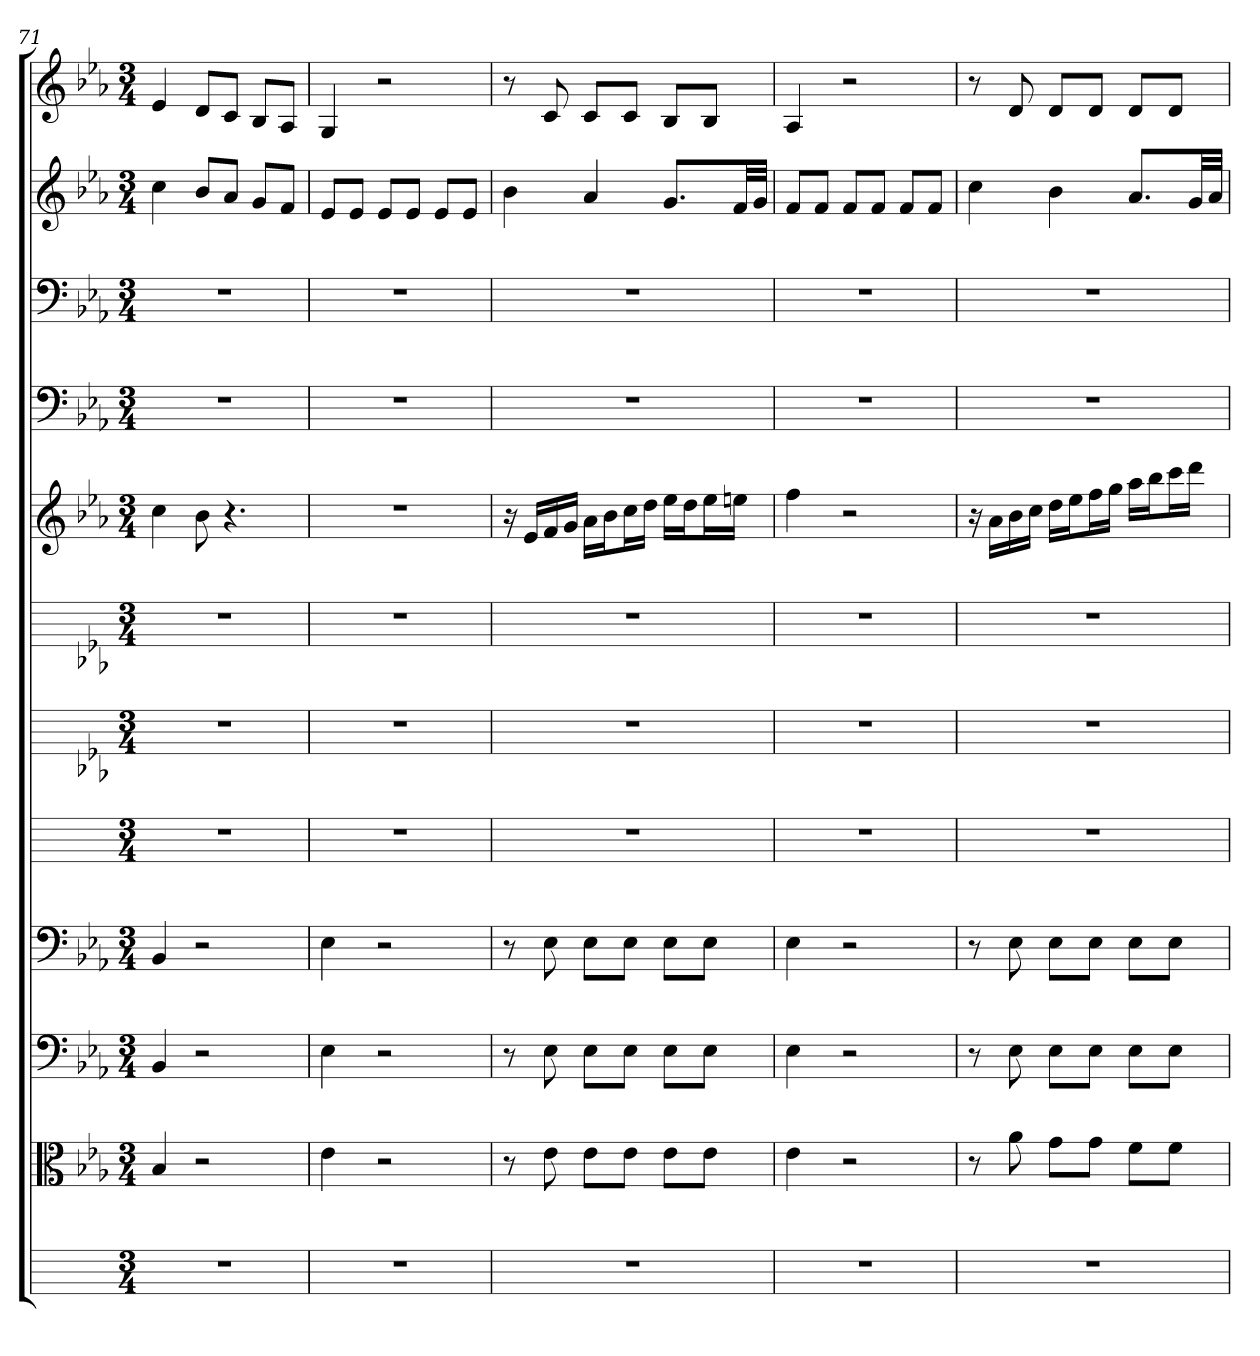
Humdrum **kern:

**kern	**kern	**kern	**kern	**kern	**kern	**kern	**kern	**kern	**kern	**kern	**kern
*part12	*part11	*part10	*part9	*part8	*part7	*part6	*part5	*part4	*part3	*part2	*part1
*staff12	*staff11	*staff10	*staff9	*staff8	*staff7	*staff6	*staff5	*staff4	*staff3	*staff2	*staff1
*	*clefC3	*clefF4	*clefF4	*	*	*	*	*clefF4	*clefF4	*	*
*k[]	*k[b-e-a-]	*k[b-e-a-]	*k[b-e-a-]	*k[]	*k[b-e-a-]	*k[b-e-a-]	*k[b-e-a-]	*k[b-e-a-]	*k[b-e-a-]	*k[b-e-a-]	*k[b-e-a-]
*M3/4	*M3/4	*M3/4	*M3/4	*M3/4	*M3/4	*M3/4	*M3/4	*M3/4	*M3/4	*M3/4	*M3/4
=71	=71	=71	=71	=71	=71	=71	=71	=71	=71	=71	=71
2.r	4B-	4BB-	4BB-	2.r	2.r	2.r	4cc	2.r	2.r	4cc	4e-
.	2r	2r	2r	.	.	.	8b-	.	.	8b-L	8dL
.	.	.	.	.	.	.	4.r	.	.	8a-J	8cJ
.	.	.	.	.	.	.	.	.	.	8gL	8B-L
.	.	.	.	.	.	.	.	.	.	8fJ	8A-J
=72	=72	=72	=72	=72	=72	=72	=72	=72	=72	=72	=72
2.r	4e-	4E-	4E-	2.r	2.r	2.r	2.r	2.r	2.r	8e-L	4G
.	.	.	.	.	.	.	.	.	.	8e-J	.
.	2r	2r	2r	.	.	.	.	.	.	8e-L	2r
.	.	.	.	.	.	.	.	.	.	8e-J	.
.	.	.	.	.	.	.	.	.	.	8e-L	.
.	.	.	.	.	.	.	.	.	.	8e-J	.
=73	=73	=73	=73	=73	=73	=73	=73	=73	=73	=73	=73
2.r	8r	8r	8r	2.r	2.r	2.r	16r	2.r	2.r	4b-	8r
.	.	.	.	.	.	.	16e-LL	.	.	.	.
.	8e-	8E-	8E-	.	.	.	16f	.	.	.	8c
.	.	.	.	.	.	.	16gJJ	.	.	.	.
.	8e-\L	8E-\L	8E-\L	.	.	.	16a-LL	.	.	4a-	8cL
.	.	.	.	.	.	.	16b-J	.	.	.	.
.	8e-\J	8E-\J	8E-\J	.	.	.	16ccL	.	.	.	8cJ
.	.	.	.	.	.	.	16ddJJ	.	.	.	.
.	8e-\L	8E-\L	8E-\L	.	.	.	16ee-LL	.	.	8.gL	8B-L
.	.	.	.	.	.	.	16ddJ	.	.	.	.
.	8e-\J	8E-\J	8E-\J	.	.	.	16ee-L	.	.	.	8B-J
.	.	.	.	.	.	.	16eenJJ	.	.	32fLL	.
.	.	.	.	.	.	.	.	.	.	32gJJJ	.
=74	=74	=74	=74	=74	=74	=74	=74	=74	=74	=74	=74
2.r	4e-	4E-	4E-	2.r	2.r	2.r	4ff	2.r	2.r	8fL	4A-
.	.	.	.	.	.	.	.	.	.	8fJ	.
.	2r	2r	2r	.	.	.	2r	.	.	8fL	2r
.	.	.	.	.	.	.	.	.	.	8fJ	.
.	.	.	.	.	.	.	.	.	.	8fL	.
.	.	.	.	.	.	.	.	.	.	8fJ	.
=75	=75	=75	=75	=75	=75	=75	=75	=75	=75	=75	=75
2.r	8r	8r	8r	2.r	2.r	2.r	16r	2.r	2.r	4cc	8r
.	.	.	.	.	.	.	16a-LL	.	.	.	.
.	8a-	8E-	8E-	.	.	.	16b-	.	.	.	8d
.	.	.	.	.	.	.	16ccJJ	.	.	.	.
.	8g\L	8E-\L	8E-\L	.	.	.	16ddLL	.	.	4b-	8dL
.	.	.	.	.	.	.	16ee-J	.	.	.	.
.	8g\J	8E-\J	8E-\J	.	.	.	16ffL	.	.	.	8dJ
.	.	.	.	.	.	.	16ggJJ	.	.	.	.
.	8f\L	8E-\L	8E-\L	.	.	.	16aa-LL	.	.	8.a-L	8dL
.	.	.	.	.	.	.	16bb-J	.	.	.	.
.	8f\J	8E-\J	8E-\J	.	.	.	16cccL	.	.	.	8dJ
.	.	.	.	.	.	.	16dddJJ	.	.	32gLL	.
.	.	.	.	.	.	.	.	.	.	32a-JJJ	.
=	=	=	=	=	=	=	=	=	=	=	=
*-	*-	*-	*-	*-	*-	*-	*-	*-	*-	*-	*-
